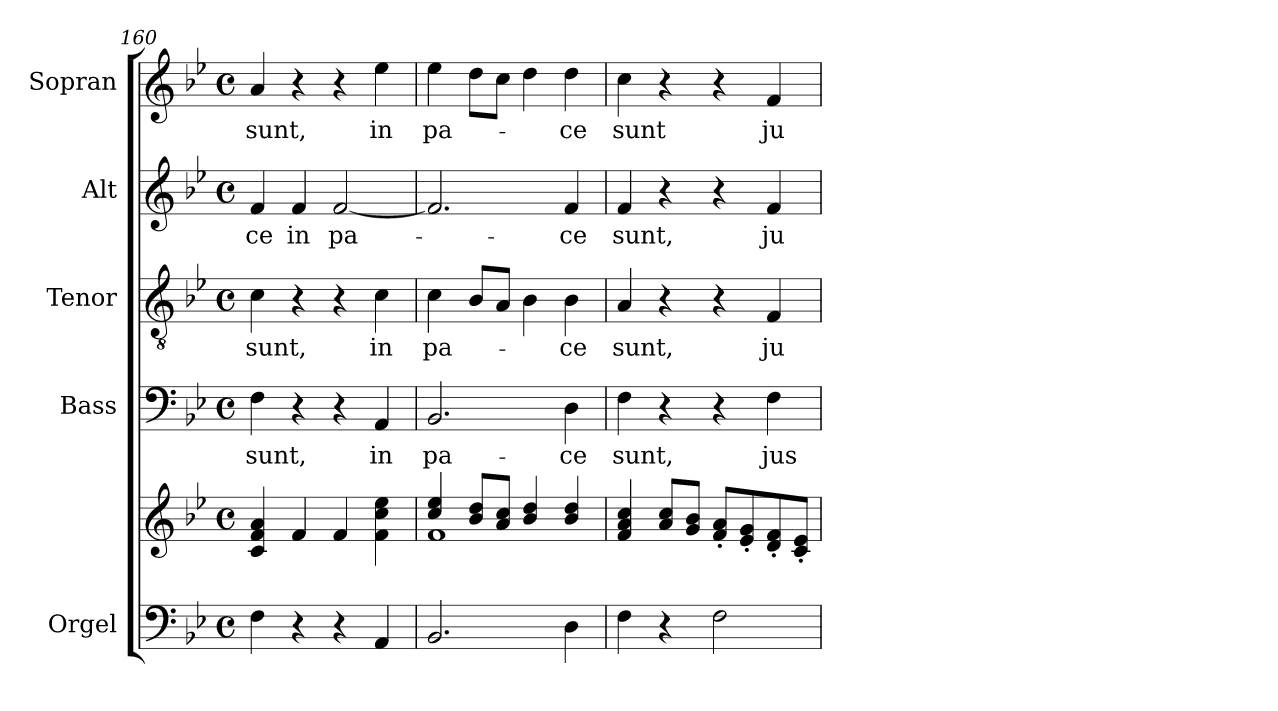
**kern	**kern	**kern	**text	**kern	**text	**kern	**text	**kern	**text
*part5	*part5	*part4	*part4	*part3	*part3	*part2	*part2	*part1	*part1
*staff6	*staff5	*staff4	*staff4	*staff3	*staff3	*staff2	*staff2	*staff1	*staff1
*I"Orgel	*	*I"Bass	*	*I"Tenor	*	*I"Alt	*	*I"Sopran	*
*I'Org.	*	*I'B.	*	*I'T.	*	*I'A.	*	*I'S.	*
!!LO:LB:g=z
*clefF4	*clefG2	*clefF4	*	*clefGv2	*	*clefG2	*	*clefG2	*
*k[b-e-]	*k[b-e-]	*k[b-e-]	*	*k[b-e-]	*	*k[b-e-]	*	*k[b-e-]	*
*B-:	*B-:	*B-:	*	*B-:	*	*B-:	*	*B-:	*
*M4/4	*M4/4	*M4/4	*	*M4/4	*	*M4/4	*	*M4/4	*
*met(c)	*met(c)	*met(c)	*	*met(c)	*	*met(c)	*	*met(c)	*
=160	=160	=160	=160	=160	=160	=160	=160	=160	=160
!	!	!	!LO:LY:b	!	!LO:LY:b	!	!LO:LY:b	!	!LO:LY:b
4F\	4c/ 4f/ 4a/	4F\	sunt,	4c\	sunt,	4f/	-ce	4a/	sunt,
!	!	!	!	!	!	!	!LO:LY:b	!	!
4r	4f/	4r	.	4r	.	4f/	in	4r	.
!	!	!	!	!	!	!	!LO:LY:b	!	!
4r	4f/	4r	.	4r	.	[2f/	pa-	4r	.
!	!	!	!LO:LY:b	!	!LO:LY:b	!	!	!	!LO:LY:b
4AA/	4f\ 4cc\ 4ee-\	4AA/	in	4c\	in	.	.	4ee-\	in
=161	=161	=161	=161	=161	=161	=161	=161	=161	=161
*	*^	*	*	*	*	*	*	*	*
!	!	!	!	!LO:LY:b	!	!LO:LY:b	!	!	!	!LO:LY:b
2.BB-/	4cc/ 4ee-/	1f	2.BB-/	pa-	4c\	pa-	2.f/]	.	4ee-\	pa-
.	8b-/ 8dd/L	.	.	.	8B-/L	.	.	.	8dd\L	.
.	8a/ 8cc/J	.	.	.	8A/J	.	.	.	8cc\J	.
.	4b-/ 4dd/	.	.	.	4B-\	.	.	.	4dd\	.
!	!	!	!	!LO:LY:b	!	!LO:LY:b	!	!LO:LY:b	!	!LO:LY:b
4D\	4b-/ 4dd/	.	4D\	-ce	4B-\	-ce	4f/	-ce	4dd\	-ce
*	*v	*v	*	*	*	*	*	*	*	*
=162	=162	=162	=162	=162	=162	=162	=162	=162	=162
!	!	!	!LO:LY:b	!	!LO:LY:b	!	!LO:LY:b	!	!LO:LY:b
4F\	4f/ 4a/ 4cc/	4F\	sunt,	4A/	sunt,	4f/	sunt,	4cc\	sunt
4r	8a/ 8cc/L	4r	.	4r	.	4r	.	4r	.
.	8g/ 8b-/J	.	.	.	.	.	.	.	.
2F\	8f/'< 8a/'<L	4r	.	4r	.	4r	.	4r	.
.	8e-/'< 8g/'<	.	.	.	.	.	.	.	.
!	!	!	!LO:LY:b	!	!LO:LY:b	!	!LO:LY:b	!	!LO:LY:b
.	8d/'< 8f/'<	4F\	jus-	4F/	ju-	4f/	ju-	4f/	ju-
.	8c/'< 8e-/'<J	.	.	.	.	.	.	.	.
=	=	=	=	=	=	=	=	=	=
*-	*-	*-	*-	*-	*-	*-	*-	*-	*-
